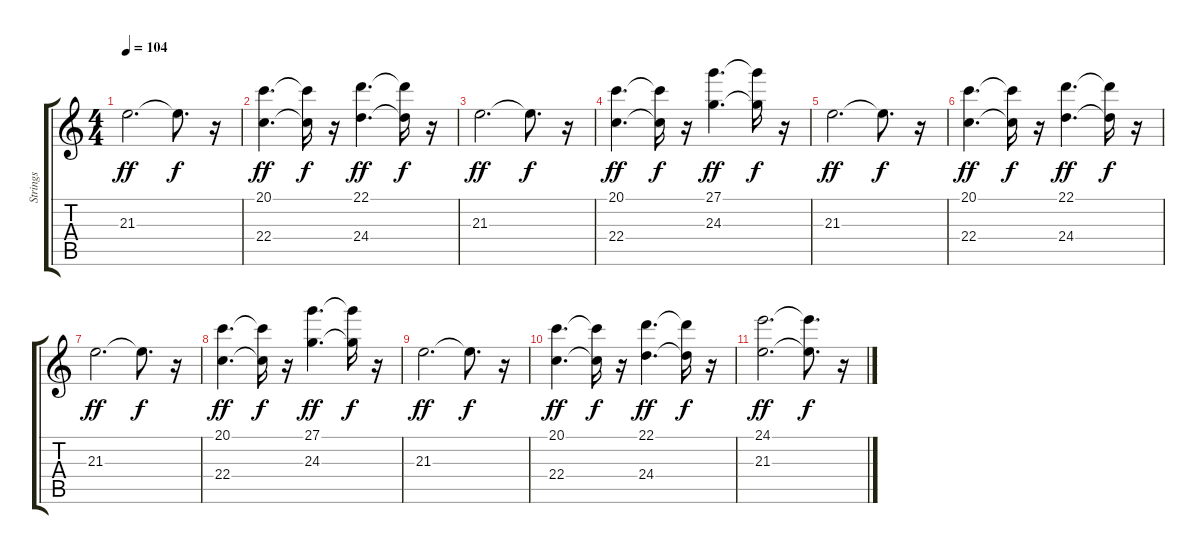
\track ("Strings" "Strings") {instrument stringensemble1}
\staff {score tabs}
\tuning (E4 B3 G3 D3 A2 E2) {hide}
\ts (4 4)
\tempo 104
\clef g2
\ks c
21.3.2{d dy ff} 21.3{t}.8{d dy f} r.16 |
(20.1 22.4).4{d dy ff} (20.1{t} 22.4{t}).16{dy f} r.16 (22.1 24.4).4{d dy ff} (22.1{t} 24.4{t}).16{dy f} r.16 |
21.3.2{d dy ff} 21.3{t}.8{d dy f} r.16 |
(20.1 22.4).4{d dy ff} (20.1{t} 22.4{t}).16{dy f} r.16 (27.1 24.3).4{d dy ff} (27.1{t} 24.3{t}).16{dy f} r.16 |
21.3.2{d dy ff} 21.3{t}.8{d dy f} r.16 |
(20.1 22.4).4{d dy ff} (20.1{t} 22.4{t}).16{dy f} r.16 (22.1 24.4).4{d dy ff} (22.1{t} 24.4{t}).16{dy f} r.16 |
21.3.2{d dy ff} 21.3{t}.8{d dy f} r.16 |
(20.1 22.4).4{d dy ff} (20.1{t} 22.4{t}).16{dy f} r.16 (27.1 24.3).4{d dy ff} (27.1{t} 24.3{t}).16{dy f} r.16 |
21.3.2{d dy ff} 21.3{t}.8{d dy f} r.16 |
(20.1 22.4).4{d dy ff} (20.1{t} 22.4{t}).16{dy f} r.16 (22.1 24.4).4{d dy ff} (22.1{t} 24.4{t}).16{dy f} r.16 |
(24.1 21.3).2{d dy ff} (24.1{t} 21.3{t}).8{d dy f} r.16
